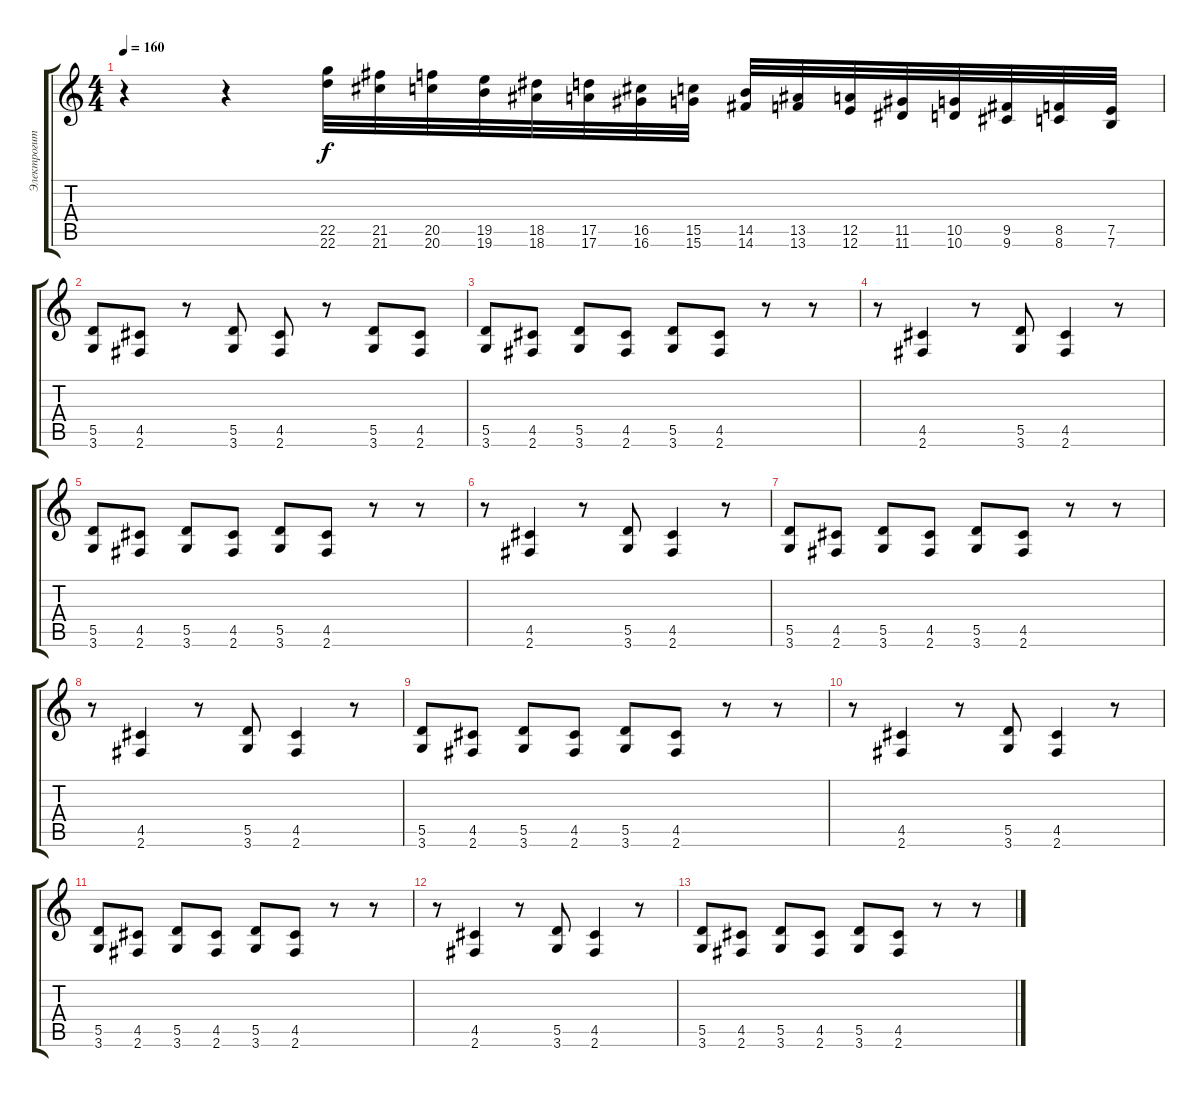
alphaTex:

\track ("Электрогитара" "Электрогит") {instrument overdrivenguitar}
\staff {score tabs}
\tuning (E4 B3 G3 D3 A2 E2) {hide}
\ts (4 4)
\tempo 160
\clef g2
\ks c
r.4{dy f} r.4 (22.5 22.6).32{volume 16} (21.5 21.6).32 (20.5 20.6).32 (19.5 19.6).32 (18.5 18.6).32 (17.5 17.6).32 (16.5 16.6).32 (15.5 15.6).32 (14.5 14.6).32 (13.5 13.6).32 (12.5 12.6).32 (11.5 11.6).32 (10.5 10.6).32 (9.5 9.6).32 (8.5 8.6).32 (7.5 7.6).32 |
(5.5 3.6).8 (4.5 2.6).8 r.8 (5.5 3.6).8 (4.5 2.6).8 r.8 (5.5 3.6).8 (4.5 2.6).8 |
(5.5 3.6).8 (4.5 2.6).8 (5.5 3.6).8 (4.5 2.6).8 (5.5 3.6).8 (4.5 2.6).8 r.8 r.8 |
r.8 (4.5 2.6).4 r.8 (5.5 3.6).8 (4.5 2.6).4 r.8 |
(5.5 3.6).8 (4.5 2.6).8 (5.5 3.6).8 (4.5 2.6).8 (5.5 3.6).8 (4.5 2.6).8 r.8 r.8 |
r.8 (4.5 2.6).4 r.8 (5.5 3.6).8 (4.5 2.6).4 r.8 |
(5.5 3.6).8 (4.5 2.6).8 (5.5 3.6).8 (4.5 2.6).8 (5.5 3.6).8 (4.5 2.6).8 r.8 r.8 |
r.8{volume 0} (4.5 2.6).4 r.8 (5.5 3.6).8 (4.5 2.6).4 r.8 |
(5.5 3.6).8 (4.5 2.6).8 (5.5 3.6).8 (4.5 2.6).8 (5.5 3.6).8 (4.5 2.6).8 r.8 r.8 |
r.8 (4.5 2.6).4 r.8 (5.5 3.6).8 (4.5 2.6).4 r.8 |
(5.5 3.6).8 (4.5 2.6).8 (5.5 3.6).8 (4.5 2.6).8 (5.5 3.6).8 (4.5 2.6).8 r.8 r.8 |
r.8 (4.5 2.6).4 r.8 (5.5 3.6).8 (4.5 2.6).4 r.8 |
(5.5 3.6).8 (4.5 2.6).8 (5.5 3.6).8 (4.5 2.6).8 (5.5 3.6).8 (4.5 2.6).8 r.8 r.8
